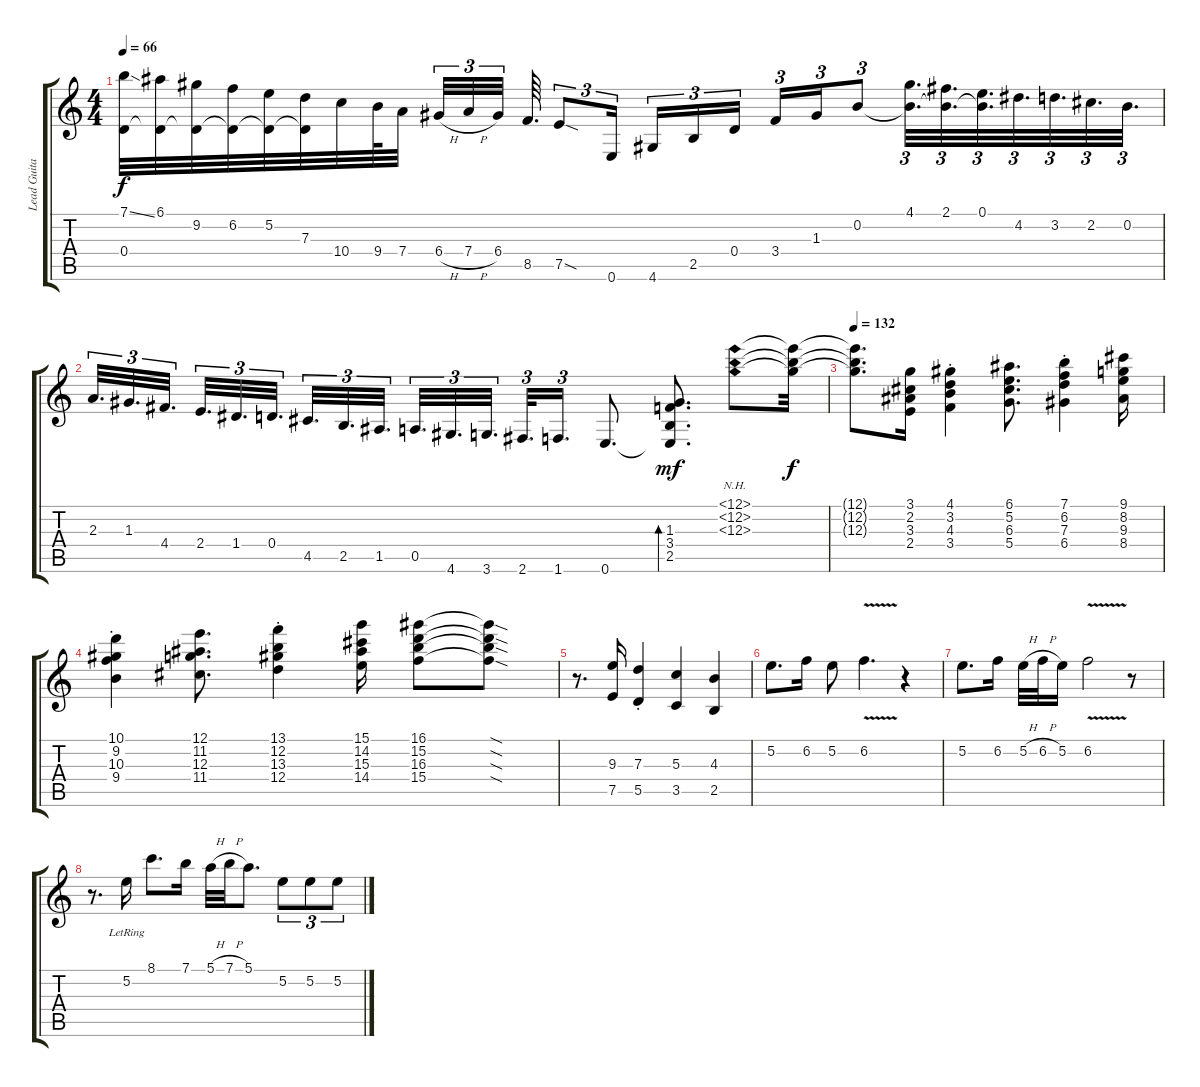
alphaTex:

\track ("Lead Guitar" "Lead Guita") {instrument acousticguitarnylon}
\staff {score tabs}
\tuning (E4 B3 G3 D3 A2 E2) {hide}
\ts (4 4)
\tempo 66
\clef g2
\ks c
(7.1{ss} 0.4{t}).32{dy f} (6.1 0.4{t}).32 (9.2 0.4{t}).32 (6.2 0.4{t}).32 (5.2 0.4{t}).32 (7.3 0.4{t}).32 10.4.32 9.4.64 7.4.32 6.4{h}.32{tu (3 2)} 7.4{h}.32{tu (3 2)} 6.4.32{tu (3 2) beam splitsecondary} 8.5.64{d} 7.5{sod}.8{tu (3 2)} 0.6.16{tu (3 2)} 4.6.16{tu (3 2)} 2.5.16{tu (3 2)} 0.4.16{tu (3 2) beam splitsecondary} 3.4.16{tu (3 2)} 1.3.16{tu (3 2)} 0.2.8{tu (3 2)} (4.1 0.2{t}).32{d tu (3 2)} (2.1 0.2{t}).32{d tu (3 2)} (0.1 0.2{t}).32{d tu (3 2)} 4.2.32{d tu (3 2)} 3.2.32{d tu (3 2)} 2.2.32{d tu (3 2)} 0.2.32{d tu (3 2)} |
2.3.32{d tu (3 2)} 1.3.32{d tu (3 2)} 4.4.32{d tu (3 2)} 2.4.32{d tu (3 2)} 1.4.32{d tu (3 2)} 0.4.32{d tu (3 2)} 4.5.32{d tu (3 2)} 2.5.32{d tu (3 2)} 1.5.32{d tu (3 2)} 0.5.32{d tu (3 2)} 4.6.32{d tu (3 2)} 3.6.32{d tu (3 2)} 2.6.32{d tu (3 2)} 1.6.16{d tu (3 2)} 0.6.8{d} (1.3 3.4 2.5 0.6{t}).8{d bd 120 dy mf} (12.1{nh} 12.2{nh} 12.3{nh}).8 (12.1{t} 12.2{t} 12.3{t}).32{dy f} |
\tempo 132
(12.1{t} 12.2{t} 12.3{t}).8{d} (3.1 2.2 3.3 2.4).16 (4.1{st} 3.2{st} 4.3{st} 3.4{st}).4 (6.1 5.2 6.3 5.4).8{d} (7.1{st} 6.2{st} 7.3{st} 6.4{st}).4 (9.1 8.2 9.3 8.4).16 |
(10.1{st} 9.2{st} 10.3{st} 9.4{st}).4 (12.1 11.2 12.3 11.4).8{d} (13.1{st} 12.2{st} 13.3{st} 12.4{st}).4 (15.1 14.2 15.3 14.4).16 (16.1 15.2 16.3 15.4).8 (16.1{sod t} 15.2{sod t} 16.3{sod t} 15.4{sod t}).8 |
r.8{d} (9.3 7.5).16 (7.3{st} 5.5{st}).4 (5.3 3.5).4 (4.3 2.5).4 |
5.2.8{d} 6.2.16 5.2.8 6.2{v}.4{d} r.4 |
5.2.8{d} 6.2.16 5.2{h}.32 6.2{h}.32 5.2.16 6.2{v}.2 r.8 |
r.8{d} 5.2{lr}.16 8.1.8{d} 7.1.16 5.1{h}.32 7.1{h}.32 5.1.8{d} 5.2.8{tu (3 2)} 5.2.8{tu (3 2)} 5.2.8{tu (3 2)}
